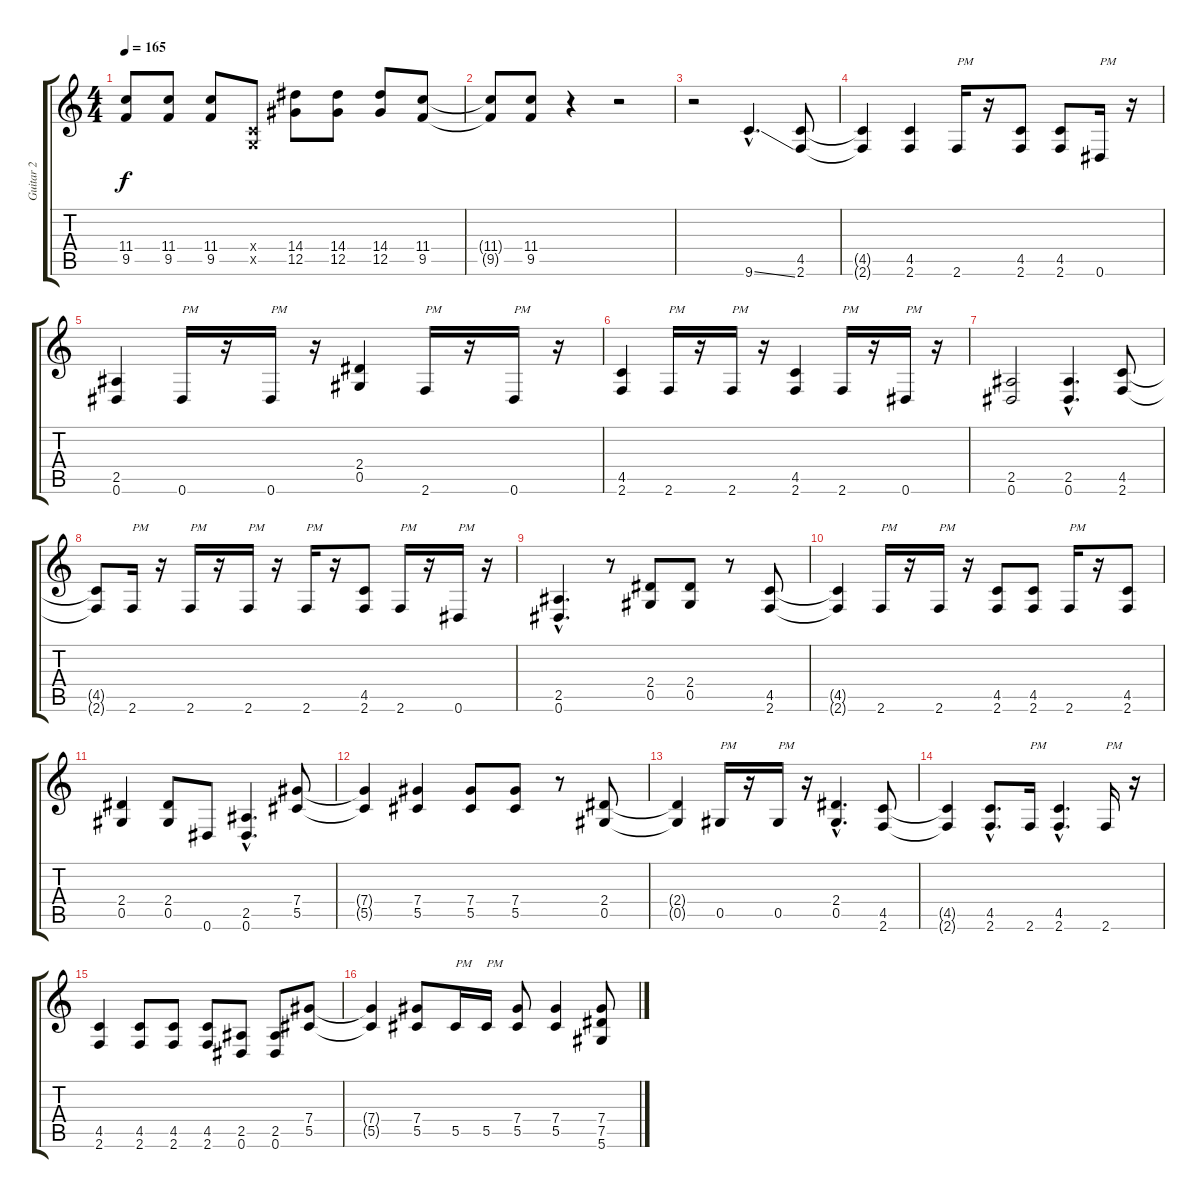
\track ("Guitar 2" "Guitar 2") {instrument distortionguitar}
\staff {score tabs}
\tuning (Eb4 Bb3 Gb3 Db3 Ab2 Eb2) {hide}
\ts (4 4)
\tempo 165
\clef g2
\ks c
(11.4{t} 9.5{t}).8{dy f} (11.4 9.5).8 (11.4 9.5).8 (-1.4{x} -1.5{x}).8 (14.4 12.5).8 (14.4 12.5).8 (14.4 12.5).8 (11.4 9.5).8 |
(11.4{t} 9.5{t}).8 (11.4 9.5).8 r.4 r.2 |
r.2 9.6{ss hac}.4{d} (4.5 2.6).8 |
(4.5{t} 2.6{t}).4 (4.5 2.6).4 2.6.16{txt "PM"} r.16 (4.5 2.6).8 (4.5 2.6).8 0.6.16{txt "PM"} r.16 |
(2.5 0.6).4 0.6.16{txt "PM"} r.16 0.6.16{txt "PM"} r.16 (2.4 0.5).4 2.6.16{txt "PM"} r.16 0.6.16{txt "PM"} r.16 |
(4.5 2.6).4 2.6.16{txt "PM"} r.16 2.6.16{txt "PM"} r.16 (4.5 2.6).4 2.6.16{txt "PM"} r.16 0.6.16{txt "PM"} r.16 |
(2.5 0.6).2 (2.5{hac} 0.6{hac}).4{d} (4.5 2.6).8 |
(4.5{t} 2.6{t}).8 2.6.16{txt "PM"} r.16 2.6.16{txt "PM"} r.16 2.6.16{txt "PM"} r.16 2.6.16{txt "PM"} r.16 (4.5 2.6).8 2.6.16{txt "PM"} r.16 0.6.16{txt "PM"} r.16 |
(2.5{hac} 0.6{hac}).4{d} r.8 (2.4 0.5).8 (2.4 0.5).8 r.8 (4.5 2.6).8 |
(4.5{t} 2.6{t}).4 2.6.16{txt "PM"} r.16 2.6.16{txt "PM"} r.16 (4.5 2.6).8 (4.5 2.6).8 2.6.16{txt "PM"} r.16 (4.5 2.6).8 |
(2.4 0.5).4 (2.4 0.5).8 0.6.8 (2.5{hac} 0.6{hac}).4{d} (7.4 5.5).8 |
(7.4{t} 5.5{t}).4 (7.4 5.5).4 (7.4 5.5).8 (7.4 5.5).8 r.8 (2.4 0.5).8 |
(2.4{t} 0.5{t}).4 0.5.16{txt "PM"} r.16 0.5.16{txt "PM"} r.16 (2.4{hac} 0.5{hac}).4{d} (4.5 2.6).8 |
(4.5{t} 2.6{t}).4 (4.5{hac} 2.6{hac}).8{d} 2.6.16{txt "PM"} (4.5{hac} 2.6{hac}).4{d} 2.6.16{txt "PM"} r.16 |
(4.5 2.6).4 (4.5 2.6).8 (4.5 2.6).8 (4.5 2.6).8 (2.5 0.6).8 (2.5 0.6).8 (7.4 5.5).8 |
(7.4{t} 5.5{t}).4 (7.4 5.5).8 5.5.16{txt "PM"} 5.5.16{txt "PM"} (7.4 5.5).8 (7.4 5.5).4 (7.4 7.5 5.6).8
